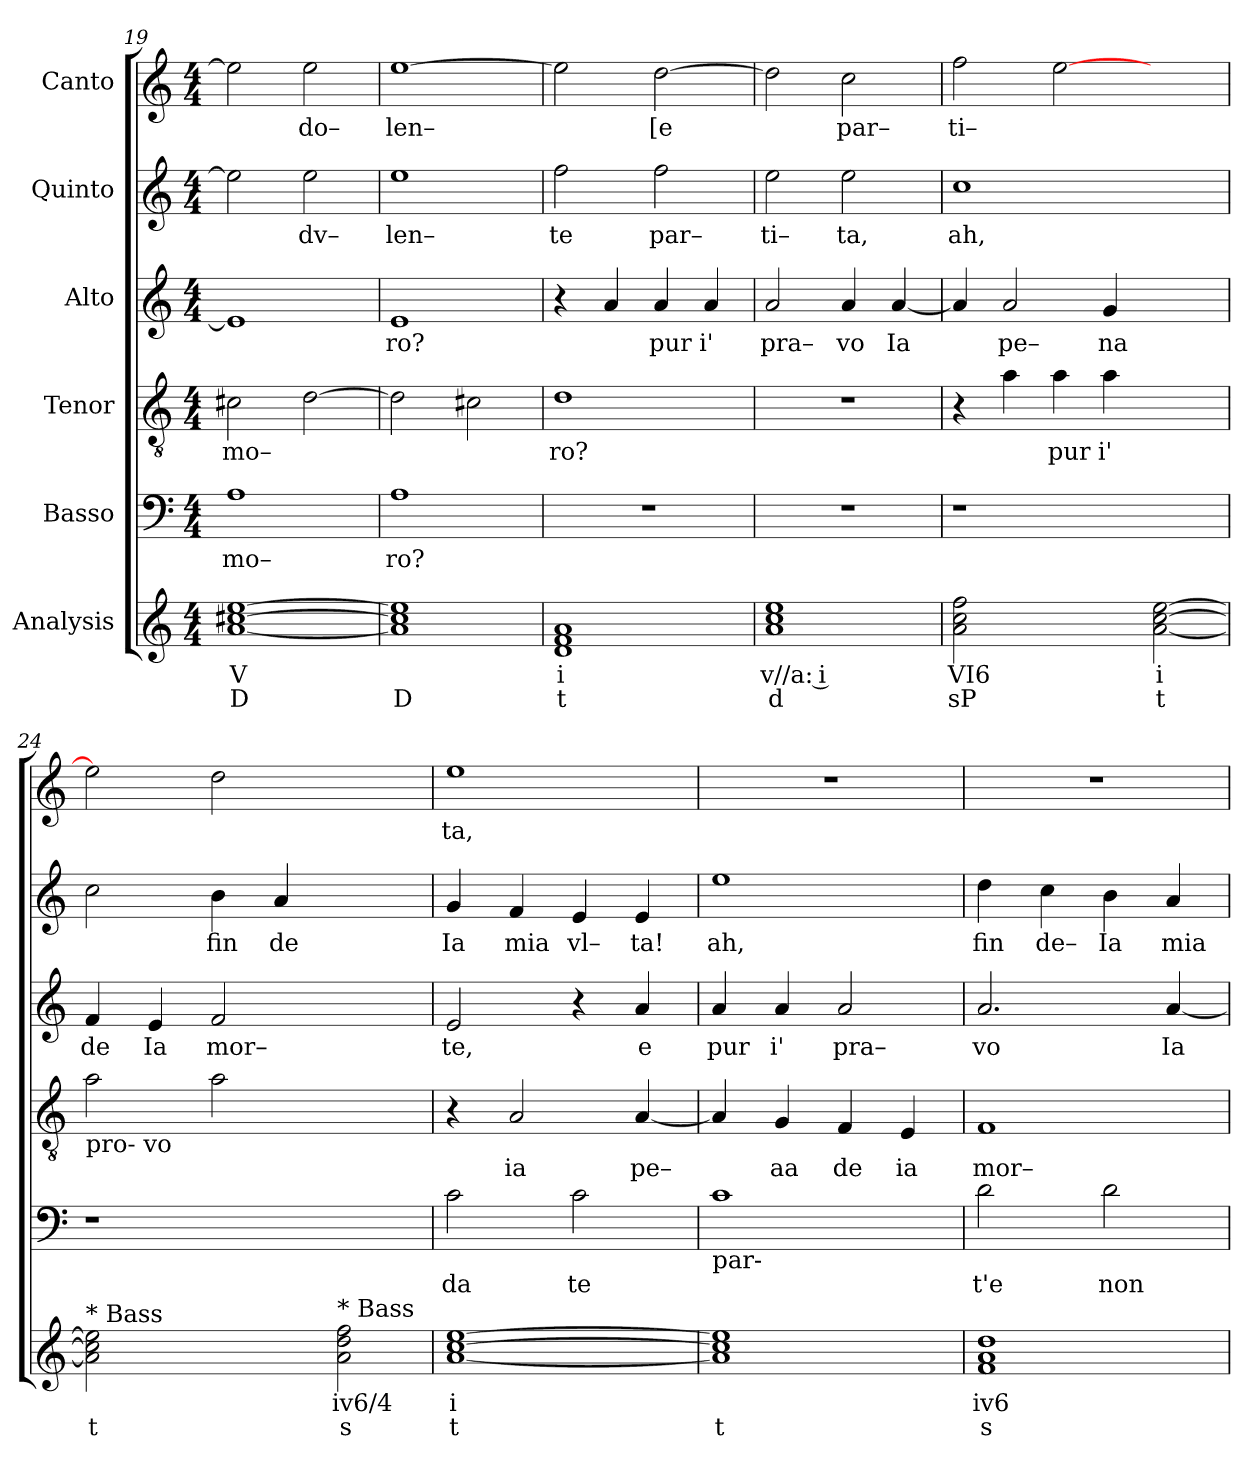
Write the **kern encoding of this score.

**kern	**text	**text	**kern	**text	**kern	**text	**kern	**text	**kern	**text	**kern	**text
*part6	*part6	*part6	*part5	*part5	*part4	*part4	*part3	*part3	*part2	*part2	*part1	*part1
*staff6	*staff6	*staff6	*staff5	*staff5	*staff4	*staff4	*staff3	*staff3	*staff2	*staff2	*staff1	*staff1
*I"Analysis	*	*	*I"Basso	*	*I"Tenor	*	*I"Alto	*	*I"Quinto	*	*I"Canto	*
*	*	*	*clefF4	*	*clefGv2	*	*clefG2	*	*clefG2	*	*clefG2	*
*k[]	*	*	*k[]	*	*k[]	*	*k[]	*	*k[]	*	*k[]	*
*M4/4	*	*	*M4/4	*	*M4/4	*	*M4/4	*	*M4/4	*	*M4/4	*
=19	=19	=19	=19	=19	=19	=19	=19	=19	=19	=19	=19	=19
!	!	!	!	!LO:LY:b	!	!	!	!	!	!	!	!
!	!	!	!	!	!	!LO:LY:b	!	!	!	!	!	!
[1a [1cc#X [1ee	V	D	1A	mo–	2c#X\	mo–	1e]	.	2ee\]	.	2ee\]	.
!	!	!	!	!	!	!	!	!	!	!LO:LY:b	!	!
!	!	!	!	!	!	!	!	!	!	!	!	!LO:LY:b
.	.	.	.	.	[2d\	.	.	.	2ee\	dv–	2ee\	do–
=20	=20	=20	=20	=20	=20	=20	=20	=20	=20	=20	=20	=20
!	!	!	!	!LO:LY:b	!	!	!	!	!	!	!	!
!	!	!	!	!	!	!	!	!LO:LY:b	!	!	!	!
!	!	!	!	!	!	!	!	!	!	!LO:LY:b	!	!
!	!	!	!	!	!	!	!	!	!	!	!	!LO:LY:b
1a] 1cc#] 1ee]	.	D	1A	ro?	2d\]	.	1e	ro?	1ee	len–	[1ee	len–
.	.	.	.	.	2c#X\	.	.	.	.	.	.	.
=21	=21	=21	=21	=21	=21	=21	=21	=21	=21	=21	=21	=21
!	!	!	!	!	!	!LO:LY:b	!	!	!	!	!	!
!	!	!	!	!	!	!	!	!	!	!LO:LY:b	!	!
1d 1f 1a	i	t	1r	.	1d	ro?	4r	.	2ff\	te	2ee\]	.
.	.	.	.	.	.	.	4a/	.	.	.	.	.
!	!	!	!	!	!	!	!	!LO:LY:b	!	!	!	!
!	!	!	!	!	!	!	!	!	!	!LO:LY:b	!	!
!	!	!	!	!	!	!	!	!	!	!	!	!LO:LY:b
.	.	.	.	.	.	.	4a/	pur	2ff\	par–	[2dd\	[e
!	!	!	!	!	!	!	!	!LO:LY:b	!	!	!	!
.	.	.	.	.	.	.	4a/	i'	.	.	.	.
=22	=22	=22	=22	=22	=22	=22	=22	=22	=22	=22	=22	=22
!	!	!	!	!	!	!	!	!LO:LY:b	!	!	!	!
!	!	!	!	!	!	!	!	!	!	!LO:LY:b	!	!
1a 1cc 1ee	v//a: i	d	1r	.	1r	.	2a/	pra–	2ee\	ti–	2dd\]	.
!	!	!	!	!	!	!	!	!LO:LY:b	!	!	!	!
!	!	!	!	!	!	!	!	!	!	!LO:LY:b	!	!
!	!	!	!	!	!	!	!	!	!	!	!	!LO:LY:b
.	.	.	.	.	.	.	4a/	vo	2ee\	ta,	2cc\	par–
!	!	!	!	!	!	!	!	!LO:LY:b	!	!	!	!
.	.	.	.	.	.	.	[4a/	Ia	.	.	.	.
=23	=23	=23	=23	=23	=23	=23	=23	=23	=23	=23	=23	=23
!	!	!	!	!	!	!	!	!	!	!LO:LY:b	!	!
!	!	!	!	!	!	!	!	!	!	!	!	!LO:LY:b
2a 2cc 2ff	VI6	sP	1r	.	4r	.	4a/]	.	1cc	ah,	2ff\	ti–
!	!	!	!	!	!	!	!	!LO:LY:b	!	!	!	!
.	.	.	.	.	4a\	.	2a/	pe–	.	.	.	.
!	!	!	!	!	!	!LO:LY:b	!	!	!	!	!	!
2ryy	.	.	.	.	4a\	pur	.	.	.	.	[2ee\	.
!	!	!	!	!	!	!LO:LY:b	!	!	!	!	!	!
!	!	!	!	!	!	!	!	!LO:LY:b	!	!	!	!
.	.	.	.	.	4a\	i'	4g/	na	.	.	.	.
[2a [2cc [2ee	i	t	2ryy	.	2ryy	.	2ryy	.	2ryy	.	2ryy	.
=24	=24	=24	=24	=24	=24	=24	=24	=24	=24	=24	=24	=24
!	!	!	!	!	!LO:TX:b:t=pro- vo	!	!	!	!	!	!	!
!LO:TX:a:t=* Bass	!	!	!	!	!	!	!	!	!	!	!	!
!	!	!	!	!	!	!	!	!LO:LY:b	!	!	!	!
2a] 2cc] 2ee]	.	t	1r	.	2a\	.	4f/	de	2cc\	.	2ee\]	.
!	!	!	!	!	!	!	!	!LO:LY:b	!	!	!	!
.	.	.	.	.	.	.	4e/	Ia	.	.	.	.
!	!	!	!	!	!	!	!	!LO:LY:b	!	!	!	!
!	!	!	!	!	!	!	!	!	!	!LO:LY:b	!	!
2ryy	.	.	.	.	2a\	.	2f/	mor–	4b\	fin	2dd\	.
!	!	!	!	!	!	!	!	!	!	!LO:LY:b	!	!
.	.	.	.	.	.	.	.	.	4a/	de	.	.
!LO:TX:a:t=* Bass	!	!	!	!	!	!	!	!	!	!	!	!
2a 2dd 2ff	iv6/4	s	2ryy	.	2ryy	.	2ryy	.	2ryy	.	2ryy	.
=25	=25	=25	=25	=25	=25	=25	=25	=25	=25	=25	=25	=25
!	!	!	!	!LO:LY:b	!	!	!	!	!	!	!	!
!	!	!	!	!	!	!	!	!LO:LY:b	!	!	!	!
!	!	!	!	!	!	!	!	!	!	!LO:LY:b	!	!
!	!	!	!	!	!	!	!	!	!	!	!	!LO:LY:b
[1a [1cc [1ee	i	t	2c\	da	4r	.	2e/	te,	4g/	Ia	1ee	ta,
!	!	!	!	!	!	!LO:LY:b	!	!	!	!	!	!
!	!	!	!	!	!	!	!	!	!	!LO:LY:b	!	!
.	.	.	.	.	2A/	ia	.	.	4f/	mia	.	.
!	!	!	!	!LO:LY:b	!	!	!	!	!	!	!	!
!	!	!	!	!	!	!	!	!	!	!LO:LY:b	!	!
.	.	.	2c\	te	.	.	4r	.	4e/	vl–	.	.
!	!	!	!	!	!	!LO:LY:b	!	!	!	!	!	!
!	!	!	!	!	!	!	!	!LO:LY:b	!	!	!	!
!	!	!	!	!	!	!	!	!	!	!LO:LY:b	!	!
.	.	.	.	.	[4A/	pe–	4a/	e	4e/	ta!	.	.
=26	=26	=26	=26	=26	=26	=26	=26	=26	=26	=26	=26	=26
!	!	!	!	!	!	!	!	!LO:LY:b	!	!	!	!
!	!	!	!LO:TX:b:t=par-	!	!	!	!	!	!	!	!	!
!	!	!	!	!	!	!	!	!	!	!LO:LY:b	!	!
1a] 1cc] 1ee]	.	t	1c	.	4A/]	.	4a/	pur	1ee	ah,	1r	.
!	!	!	!	!	!	!LO:LY:b	!	!	!	!	!	!
!	!	!	!	!	!	!	!	!LO:LY:b	!	!	!	!
.	.	.	.	.	4G/	aa	4a/	i'	.	.	.	.
!	!	!	!	!	!	!LO:LY:b	!	!	!	!	!	!
!	!	!	!	!	!	!	!	!LO:LY:b	!	!	!	!
.	.	.	.	.	4F/	de	2a/	pra–	.	.	.	.
!	!	!	!	!	!	!LO:LY:b	!	!	!	!	!	!
.	.	.	.	.	4E/	ia	.	.	.	.	.	.
=27	=27	=27	=27	=27	=27	=27	=27	=27	=27	=27	=27	=27
!	!	!	!	!LO:LY:b	!	!	!	!	!	!	!	!
!	!	!	!	!	!	!LO:LY:b	!	!	!	!	!	!
!	!	!	!	!	!	!	!	!LO:LY:b	!	!	!	!
!	!	!	!	!	!	!	!	!	!	!LO:LY:b	!	!
1f 1a 1dd	iv6	s	2d\	t'e	1F	mor–	2.a/	vo	4dd\	fin	1r	.
!	!	!	!	!	!	!	!	!	!	!LO:LY:b	!	!
.	.	.	.	.	.	.	.	.	4cc\	de–	.	.
!	!	!	!	!LO:LY:b	!	!	!	!	!	!	!	!
!	!	!	!	!	!	!	!	!	!	!LO:LY:b	!	!
.	.	.	2d\	non	.	.	.	.	4b\	Ia	.	.
!	!	!	!	!	!	!	!	!LO:LY:b	!	!	!	!
!	!	!	!	!	!	!	!	!	!	!LO:LY:b	!	!
.	.	.	.	.	.	.	[4a/	Ia	4a/	mia	.	.
=	=	=	=	=	=	=	=	=	=	=	=	=
*-	*-	*-	*-	*-	*-	*-	*-	*-	*-	*-	*-	*-
